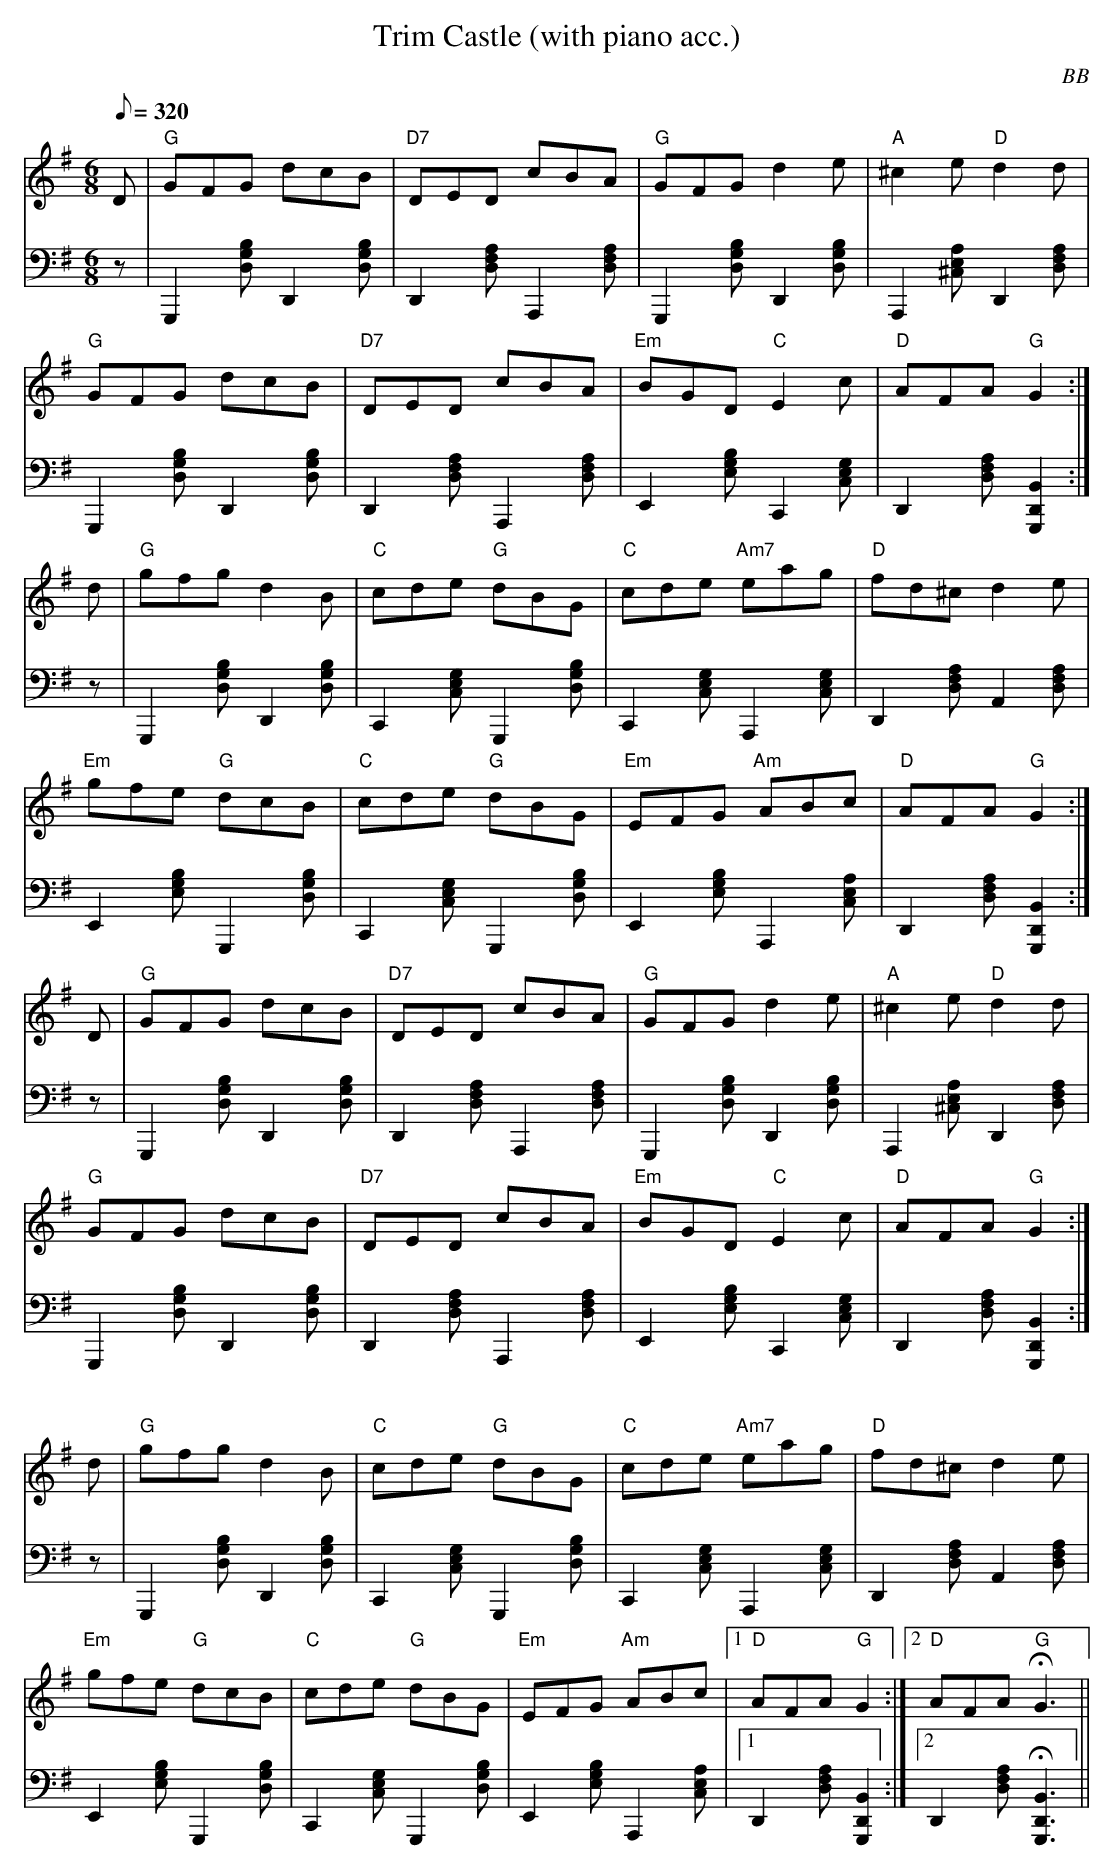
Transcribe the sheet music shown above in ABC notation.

X:1
T: Trim Castle (with piano acc.)
C: BB
Q: 1/8=320
M: 6/8
L: 1/8
V: 1 program 1 73 %flute
V: 2 volume=70 clef=bass m=D program 1 00
K: G
[V:1] D|"G"GFG dcB | "D7"DED cBA | "G"GFG d2 e | "A"^c2 e "D"d2 d |
[V:2] z|G,,2[GBD]D,2[GBD]|D,2[AFD]A,,2[AFD]|G,,2[GBD]D,2[GBD]|A,,2[A^CE]D,2[AFD]|
[V:1] "G"GFG dcB | "D7"DED cBA | "Em"BGD "C"E2 c | "D"AFA "G"G2 :|
[V:2] G,,2[GBD]D,2[GBD]|D,2[AFD]A,,2[AFD]|E,2[EBG]C,2[CGE]|D,2[AFD][G,,2D,2B,2]:|
[V:1] d|"G"gfg d2 B | "C"cde "G"dBG | "C"cde "Am7"eag | "D"fd^c d2 e |
[V:2] z|G,,2[GBD]D,2[GBD]|C,2[CGE]G,,2[GDB]|C,2[CGE]A,,2[GCE]|D,2[AFD]A,2[AFD]|
[V:1] "Em"gfe "G"dcB | "C"cde "G"dBG | "Em"EFG "Am"ABc |"D"AFA "G"G2 :|
[V:2] E,2[EBG]G,,2[GDB]|C,2[CGE]G,,2[GDB]|E,2[EBG]A,,2[AEC]|D,2[AFD][G,,2D,2B,2]:|
[V:1] D|"G"GFG dcB | "D7"DED cBA | "G"GFG d2 e | "A"^c2 e "D"d2 d |
[V:2] z|G,,2[GBD]D,2[GBD]|D,2[AFD]A,,2[AFD]|G,,2[GBD]D,2[GBD]|A,,2[A^CE]D,2[AFD]|
[V:1] "G"GFG dcB | "D7"DED cBA | "Em"BGD "C"E2 c | "D"AFA "G"G2 :|
[V:2] G,,2[GBD]D,2[GBD]|D,2[AFD]A,,2[AFD]|E,2[EBG]C,2[CGE]|D,2[AFD][G,,2D,2B,2]:|
[V:1] d|"G"gfg d2 B | "C"cde "G"dBG | "C"cde "Am7"eag | "D"fd^c d2 e |
[V:2] z|G,,2[GBD]D,2[GBD]|C,2[CGE]G,,2[GDB]|C,2[CGE]A,,2[GCE]|D,2[AFD]A,2[AFD]|
[V:1] "Em"gfe "G"dcB | "C"cde "G"dBG | "Em"EFG "Am"ABc |1 "D"AFA "G"G2 :|2\
 "D"AFA "G"HG3||
[V:2] E,2[EBG]G,,2[GDB]|C,2[CGE]G,,2[GDB]|E,2[EBG]A,,2[AEC]|1 D,2[AFD][G,,2D,2B,2]:|2\
D,2[AFD]H[G,,3D,3B,3]||
